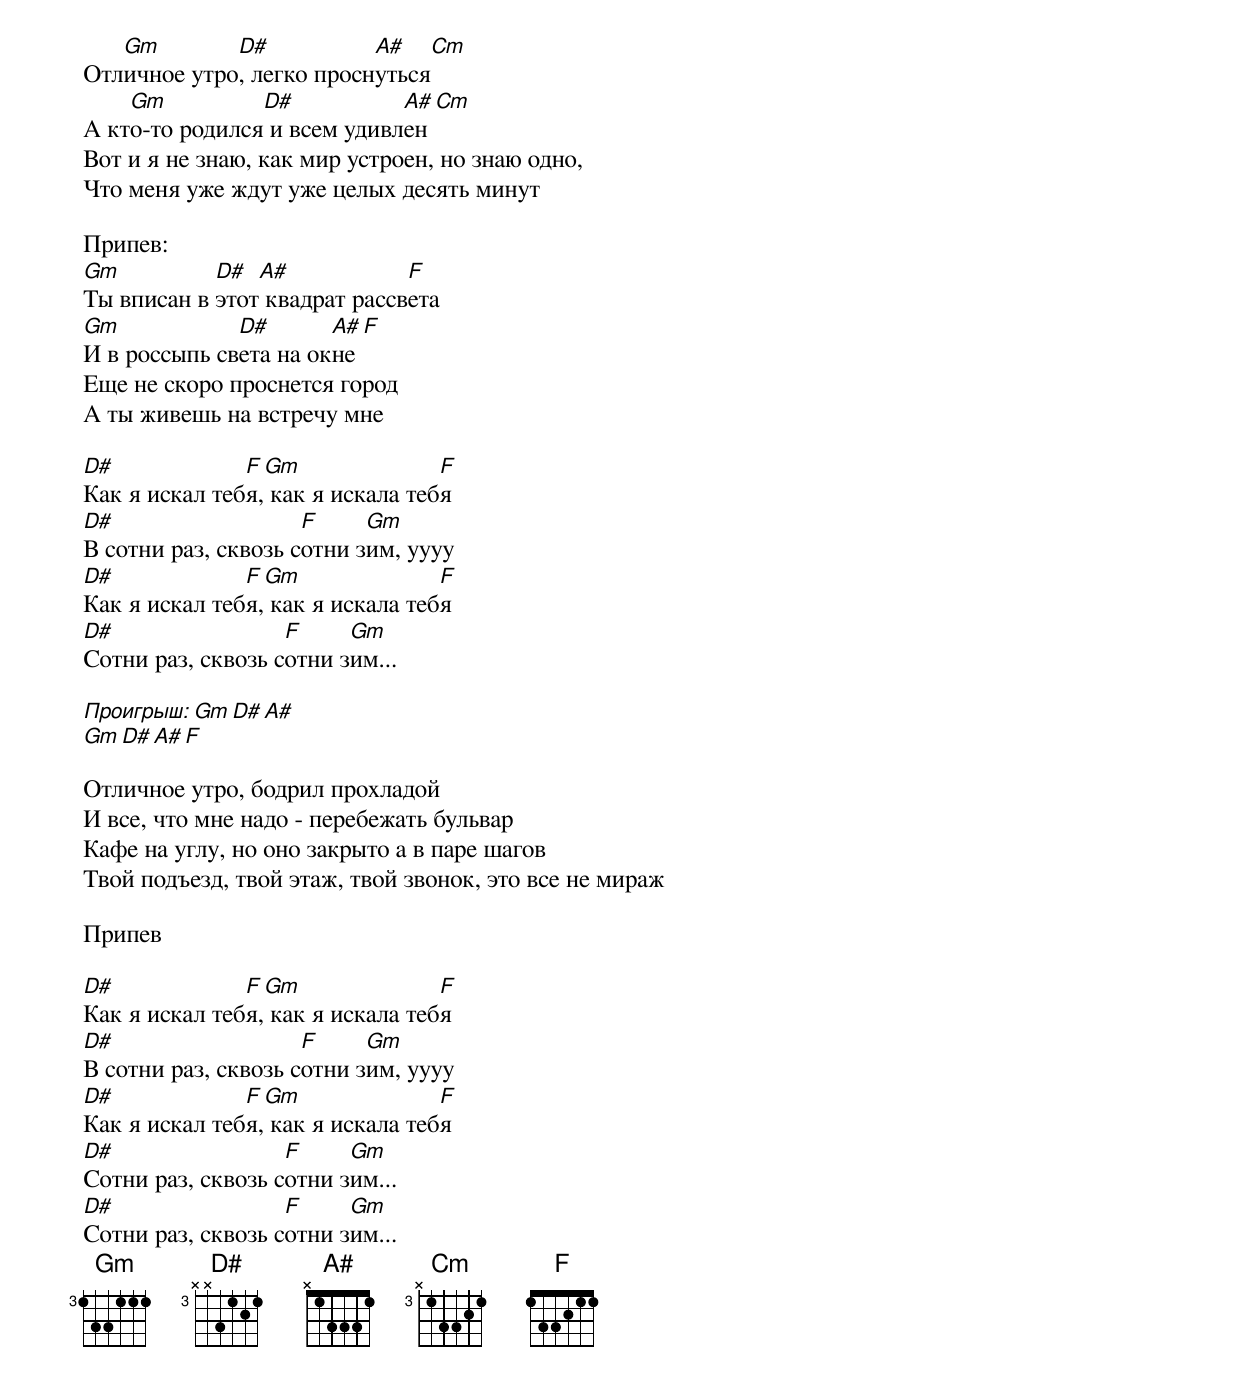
   Gm        D#           A#   Cm
Отличное утро, легко проснуться
    Gm          D#           A# Cm
А кто-то родился и всем удивлен
Вот и я не знаю, как мир устроен, но знаю одно,
Что меня уже ждут уже целых десять минут

Припев:
Gm          D#  A#            F
Ты вписан в этот квадрат рассвета
Gm            D#       A# F
И в россыпь света на окне
Еще не скоро проснется город
А ты живешь на встречу мне

D#             F Gm               F
Как я искал тебя, как я искала тебя
D#                   F     Gm
В сотни раз, сквозь сотни зим, уууу
D#             F Gm               F
Как я искал тебя, как я искала тебя
D#                 F     Gm
Сотни раз, сквозь сотни зим...

Проигрыш: Gm D# A#
          Gm D# A# F

Отличное утро, бодрил прохладой
И все, что мне надо - перебежать бульвар
Кафе на углу, но оно закрыто а в паре шагов
Твой подъезд, твой этаж, твой звонок, это все не мираж

Припев

D#             F Gm               F
Как я искал тебя, как я искала тебя
D#                   F     Gm
В сотни раз, сквозь сотни зим, уууу
D#             F Gm               F
Как я искал тебя, как я искала тебя
D#                 F     Gm
Сотни раз, сквозь сотни зим...
D#                 F     Gm
Сотни раз, сквозь сотни зим...
